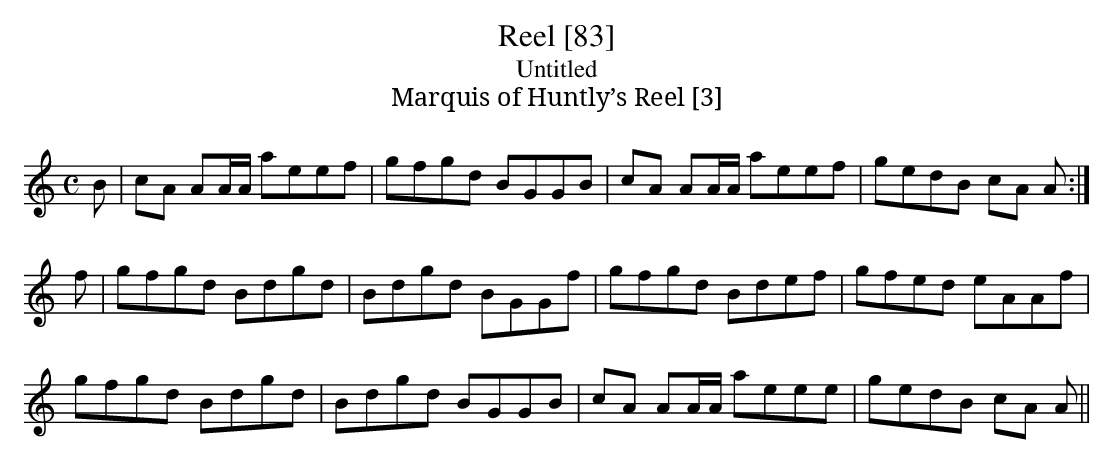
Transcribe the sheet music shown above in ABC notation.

X:1
T:Reel [83]
T:Untitled
T:Marquis of Huntly’s Reel [3]
M:C
L:1/8
K:C
B|cA AA/A/ aeef|gfgd BGGB|cA AA/A/ aeef|gedB cA A:|
f|gfgd Bdgd|Bdgd BGGf|gfgd Bdef|gfed eAAf|
gfgd Bdgd|Bdgd BGGB|cA AA/A/ aeee|gedB cA A||
